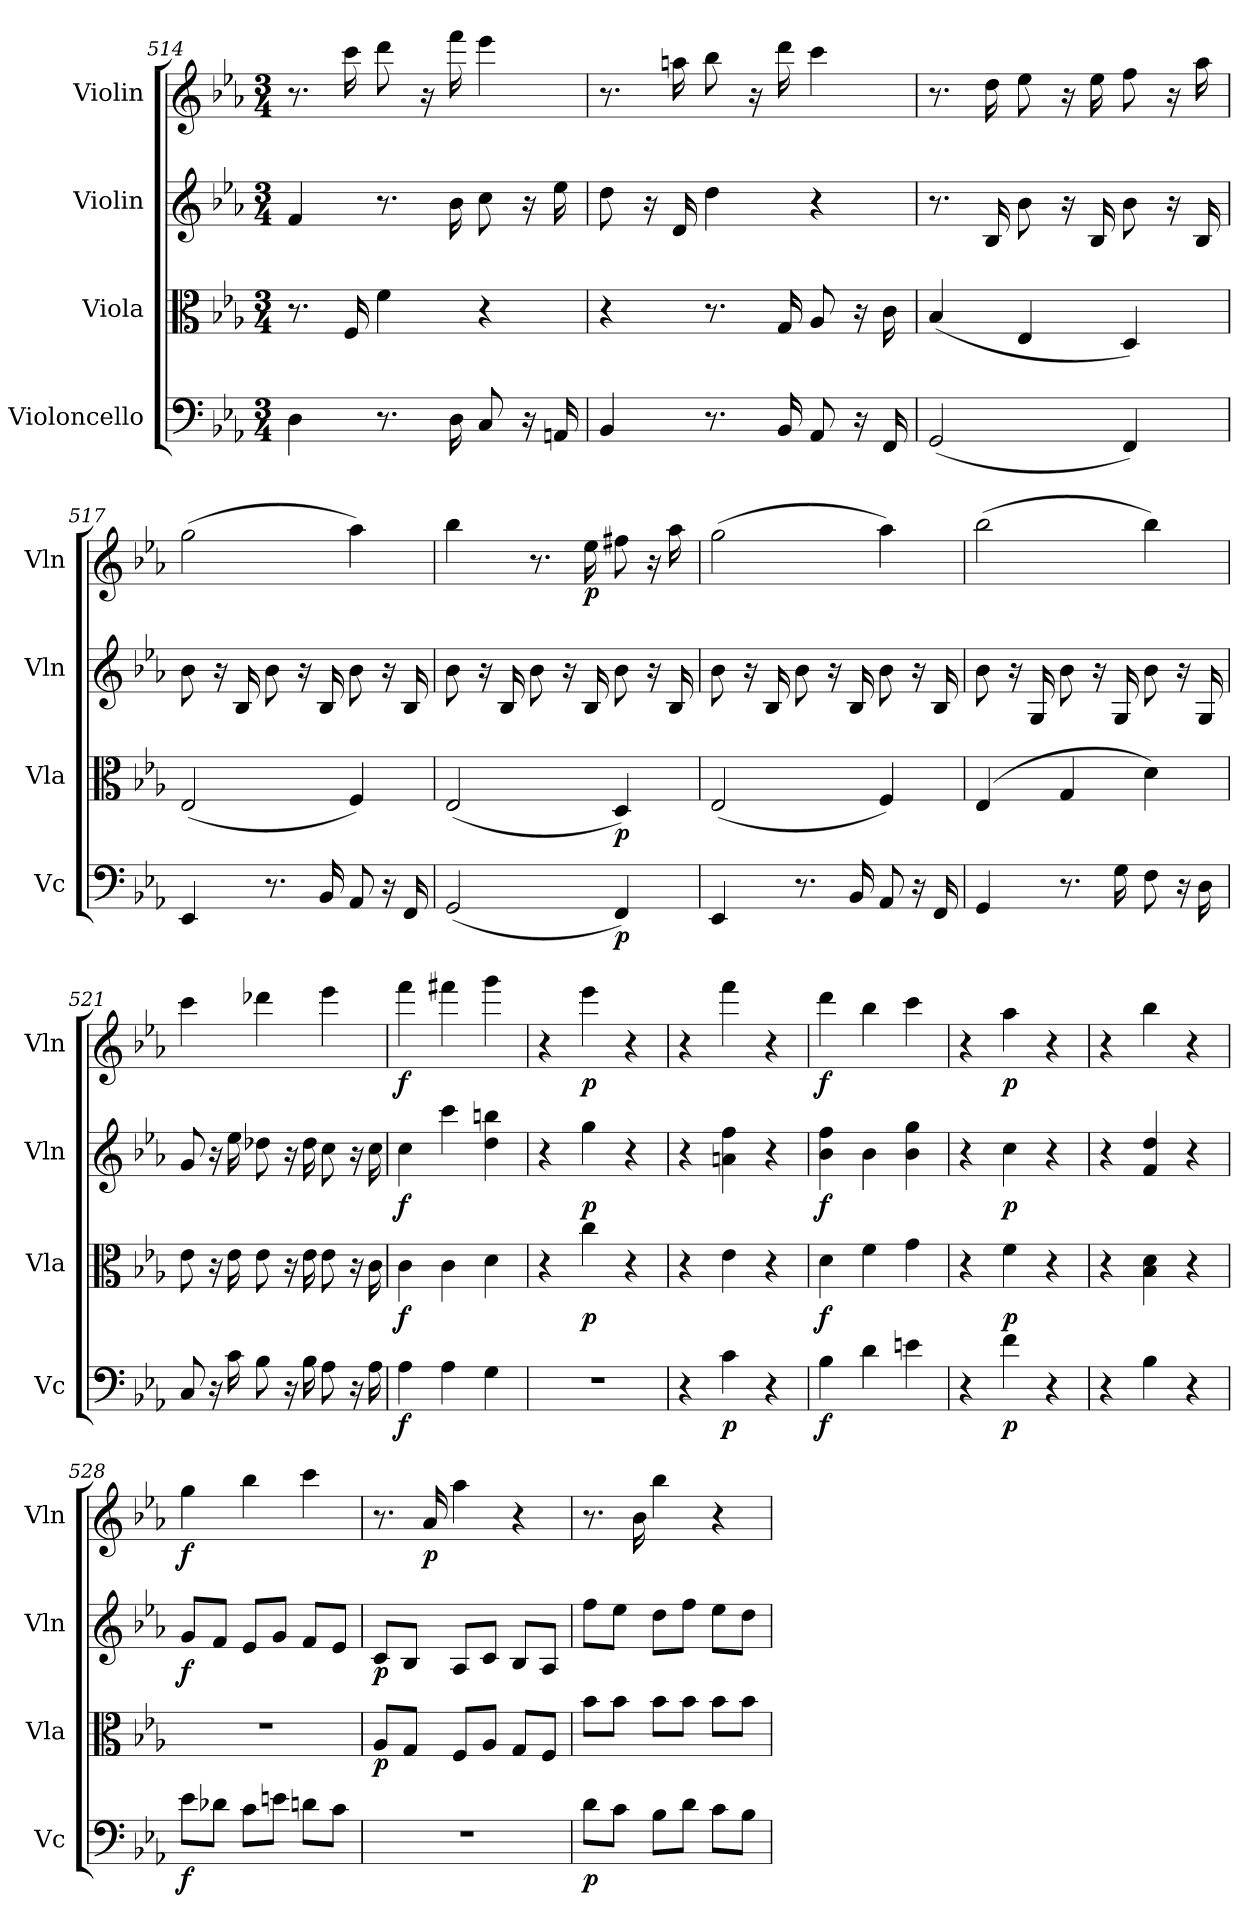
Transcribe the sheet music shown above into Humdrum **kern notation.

**kern	**dynam	**kern	**dynam	**kern	**dynam	**kern	**dynam
*part4	*part4	*part3	*part3	*part2	*part2	*part1	*part1
*staff4	*staff4	*staff3	*staff3	*staff2	*staff2	*staff1	*staff1
*I"Violoncello	*	*I"Viola	*	*I"Violin	*	*I"Violin	*
*I'Vc	*	*I'Vla	*	*I'Vln	*	*I'Vln	*
*clefF4	*	*clefC3	*	*clefG2	*	*clefG2	*
*k[b-e-a-]	*	*k[b-e-a-]	*	*k[b-e-a-]	*	*k[b-e-a-]	*
*M3/4	*	*M3/4	*	*M3/4	*	*M3/4	*
=514	=514	=514	=514	=514	=514	=514	=514
4D	.	8.r	.	4f	.	8.r	.
.	.	16F	.	.	.	16ccc	.
8.r	.	4f	.	8.r	.	8ddd	.
.	.	.	.	.	.	16r	.
16D	.	.	.	16b-	.	16fff	.
8C	.	4r	.	8cc	.	4eee-	.
16r	.	.	.	16r	.	.	.
16AAn	.	.	.	16ee-	.	.	.
=515	=515	=515	=515	=515	=515	=515	=515
4BB-	.	4r	.	8dd	.	8.r	.
.	.	.	.	16r	.	.	.
.	.	.	.	16d	.	16aan	.
8.r	.	8.r	.	4dd	.	8bb-	.
.	.	.	.	.	.	16r	.
16BB-	.	16G	.	.	.	16ddd	.
8AA-	.	8A-	.	4r	.	4ccc	.
16r	.	16r	.	.	.	.	.
16FF	.	16c	.	.	.	.	.
=516	=516	=516	=516	=516	=516	=516	=516
(2GG	.	(4B-	.	8.r	.	8.r	.
.	.	.	.	16B-	.	16dd	.
.	.	4E-	.	8b-	.	8ee-	.
.	.	.	.	16r	.	16r	.
.	.	.	.	16B-	.	16ee-	.
4FF)	.	4D)	.	8b-	.	8ff	.
.	.	.	.	16r	.	16r	.
.	.	.	.	16B-	.	16aa-	.
=517	=517	=517	=517	=517	=517	=517	=517
4EE-	.	(2E-	.	8b-	.	(2gg	.
.	.	.	.	16r	.	.	.
.	.	.	.	16B-	.	.	.
8.r	.	.	.	8b-	.	.	.
.	.	.	.	16r	.	.	.
16BB-	.	.	.	16B-	.	.	.
8AA-	.	4F)	.	8b-	.	4aa-)	.
16r	.	.	.	16r	.	.	.
16FF	.	.	.	16B-	.	.	.
=518	=518	=518	=518	=518	=518	=518	=518
(2GG	.	(2E-	.	8b-	.	4bb-	.
.	.	.	.	16r	.	.	.
.	.	.	.	16B-	.	.	.
.	.	.	.	8b-	.	8.r	.
.	.	.	.	16r	.	.	.
.	.	.	.	16B-	.	16ee-	p
4FF)	p	4D)	p	8b-	.	8ff#X	.
.	.	.	.	16r	.	16r	.
.	.	.	.	16B-	.	16aa-	.
=519	=519	=519	=519	=519	=519	=519	=519
4EE-	.	(2E-	.	8b-	.	(2gg	.
.	.	.	.	16r	.	.	.
.	.	.	.	16B-	.	.	.
8.r	.	.	.	8b-	.	.	.
.	.	.	.	16r	.	.	.
16BB-	.	.	.	16B-	.	.	.
8AA-	.	4F)	.	8b-	.	4aa-)	.
16r	.	.	.	16r	.	.	.
16FF	.	.	.	16B-	.	.	.
=520	=520	=520	=520	=520	=520	=520	=520
4GG	.	(4E-	.	8b-	.	(2bb-	.
.	.	.	.	16r	.	.	.
.	.	.	.	16G	.	.	.
8.r	.	4G	.	8b-	.	.	.
.	.	.	.	16r	.	.	.
16G	.	.	.	16G	.	.	.
8F	.	4d)	.	8b-	.	4bb-)	.
16r	.	.	.	16r	.	.	.
16D	.	.	.	16G	.	.	.
=521	=521	=521	=521	=521	=521	=521	=521
8C	.	8e-	.	8g	.	4ccc	.
16r	.	16r	.	16r	.	.	.
16c	.	16e-	.	16ee-	.	.	.
8B-	.	8e-	.	8dd-X	.	4ddd-X	.
16r	.	16r	.	16r	.	.	.
16B-	.	16e-	.	16dd-	.	.	.
8A-	.	8e-	.	8cc	.	4eee-	.
16r	.	16r	.	16r	.	.	.
16A-	.	16c	.	16cc	.	.	.
=522	=522	=522	=522	=522	=522	=522	=522
4A-	f	4c	f	4cc	f	4fff	f
4A-	.	4c	.	4ccc	.	4fff#X	.
4G	.	4d	.	4dd 4bbn	.	4ggg	.
=523	=523	=523	=523	=523	=523	=523	=523
2.r	.	4r	.	4r	.	4r	.
.	.	4cc	p	4gg	p	4eee-	p
.	.	4r	.	4r	.	4r	.
=524	=524	=524	=524	=524	=524	=524	=524
4r	.	4r	.	4r	.	4r	.
4c	p	4e-	.	4an 4ff	.	4fff	.
4r	.	4r	.	4r	.	4r	.
=525	=525	=525	=525	=525	=525	=525	=525
4B-	f	4d	f	4b- 4ff	f	4ddd	f
4d	.	4f	.	4b-	.	4bb-	.
4en	.	4g	.	4b- 4gg	.	4ccc	.
=526	=526	=526	=526	=526	=526	=526	=526
4r	.	4r	.	4r	.	4r	.
4f	p	4f	p	4cc	p	4aa-	p
4r	.	4r	.	4r	.	4r	.
=527	=527	=527	=527	=527	=527	=527	=527
4r	.	4r	.	4r	.	4r	.
4B-	.	4B- 4d	.	4f 4dd	.	4bb-	.
4r	.	4r	.	4r	.	4r	.
=528	=528	=528	=528	=528	=528	=528	=528
8e-\L	f	2.r	.	8g/L	f	4gg	f
8d-X\J	.	.	.	8f/J	.	.	.
8c\L	.	.	.	8e-/L	.	4bb-	.
8en\J	.	.	.	8g/J	.	.	.
8dn\L	.	.	.	8f/L	.	4ccc	.
8c\J	.	.	.	8e-/J	.	.	.
=529	=529	=529	=529	=529	=529	=529	=529
2.r	.	8A-/L	p	8c/L	p	8.r	.
.	.	8G/J	.	8B-/J	.	.	.
.	.	.	.	.	.	16a-	p
.	.	8F/L	.	8A-/L	.	4aa-	.
.	.	8A-/J	.	8c/J	.	.	.
.	.	8G/L	.	8B-/L	.	4r	.
.	.	8F/J	.	8A-/J	.	.	.
=530	=530	=530	=530	=530	=530	=530	=530
8d\L	p	8b-\L	.	8ff\L	.	8.r	.
8c\J	.	8b-\J	.	8ee-\J	.	.	.
.	.	.	.	.	.	16b-	.
8B-\L	.	8b-\L	.	8dd\L	.	4bb-	.
8d\J	.	8b-\J	.	8ff\J	.	.	.
8c\L	.	8b-\L	.	8ee-\L	.	4r	.
8B-\J	.	8b-\J	.	8dd\J	.	.	.
=	=	=	=	=	=	=	=
*-	*-	*-	*-	*-	*-	*-	*-
